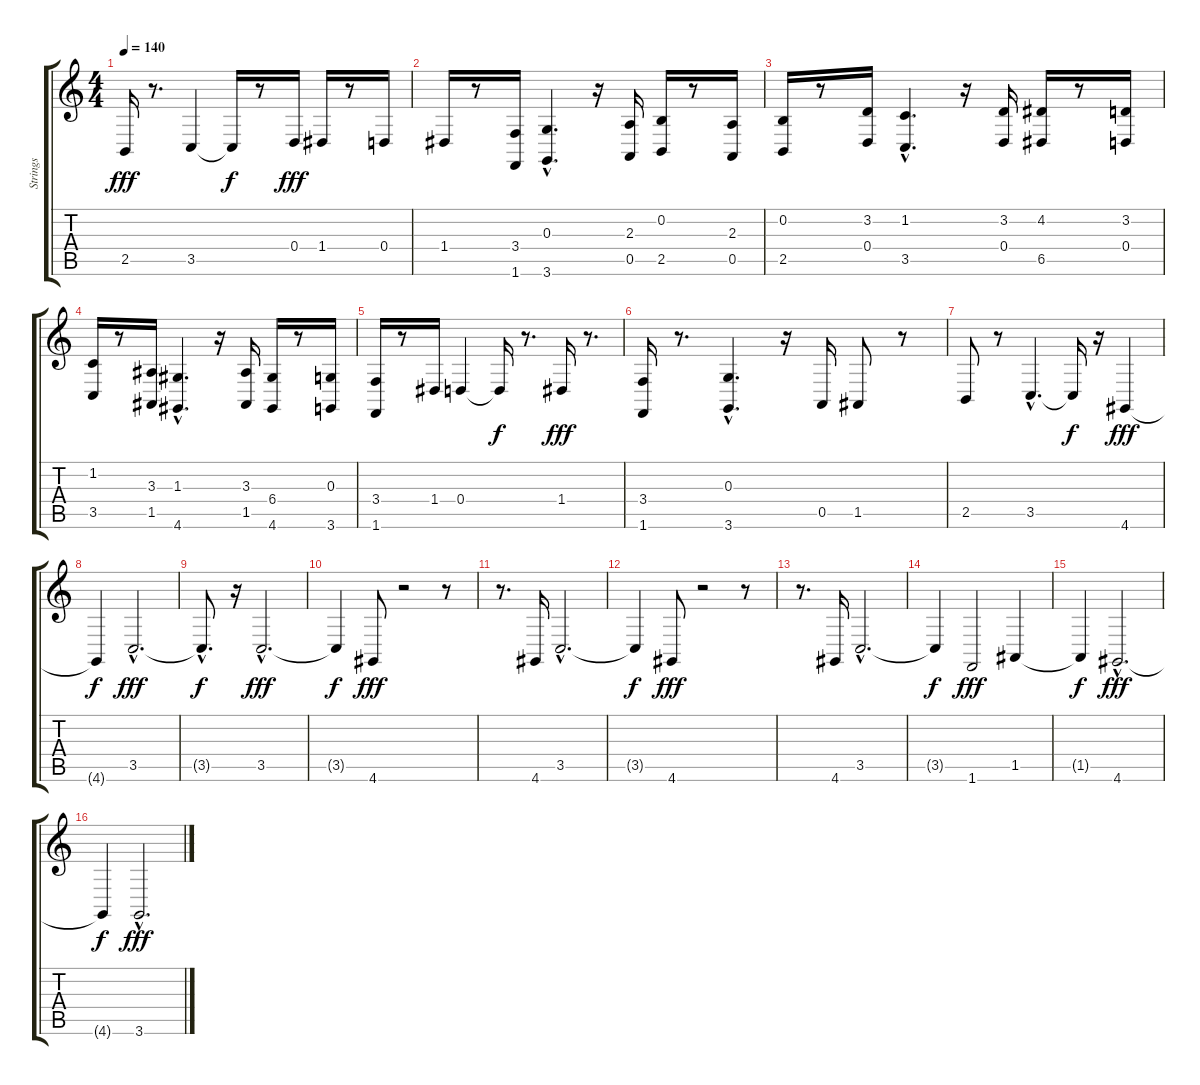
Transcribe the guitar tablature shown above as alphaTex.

\track ("Strings" "Strings") {instrument stringensemble1}
\staff {score tabs}
\tuning (E4 B3 G3 D3 A2 E2) {hide}
\ts (4 4)
\tempo 140
\clef g2
\ks c
2.5.16{dy fff} r.8{d} 3.5.4 3.5{t}.16{dy f} r.8 0.4.16{dy fff} 1.4.16 r.8 0.4.16 |
1.4.16 r.8 (3.4 1.6).16 (0.3{hac} 3.6{hac}).4{d} r.16 (2.3 0.5).16 (0.2 2.5).16 r.8 (2.3 0.5).16 |
(0.2 2.5).16 r.8 (3.2 0.4).16 (1.2{hac} 3.5{hac}).4{d} r.16 (3.2 0.4).16 (4.2 6.5).16 r.8 (3.2 0.4).16 |
(1.2 3.5).16 r.8 (3.3 1.5).16 (1.3{hac} 4.6{hac}).4{d} r.16 (3.3 1.5).16 (6.4 4.6).16 r.8 (0.3 3.6).16 |
(3.4 1.6).16 r.8 1.4.16 0.4.4 0.4{t}.16{dy f} r.8{d} 1.4.16{dy fff} r.8{d} |
(3.4 1.6).16 r.8{d} (0.3{hac} 3.6{hac}).4{d} r.16 0.5.16 1.5.8 r.8 |
2.5.8 r.8 3.5{hac}.4{d} 3.5{t}.16{dy f} r.16 4.6.4{dy fff} |
4.6{t}.4{dy f} 3.5{hac}.2{d dy fff} |
3.5{hac t}.8{d dy f} r.16 3.5{hac}.2{d dy fff} |
3.5{t}.4{dy f} 4.6.8{dy fff} r.2 r.8 |
r.8{d} 4.6.16 3.5{hac}.2{d} |
3.5{t}.4{dy f} 4.6.8{dy fff} r.2 r.8 |
r.8{d} 4.6.16 3.5{hac}.2{d} |
3.5{t}.4{dy f} 1.6.2{dy fff} 1.5.4 |
1.5{t}.4{dy f} 4.6{hac}.2{d dy fff} |
4.6{t}.4{dy f} 3.6{hac}.2{d dy fff}
